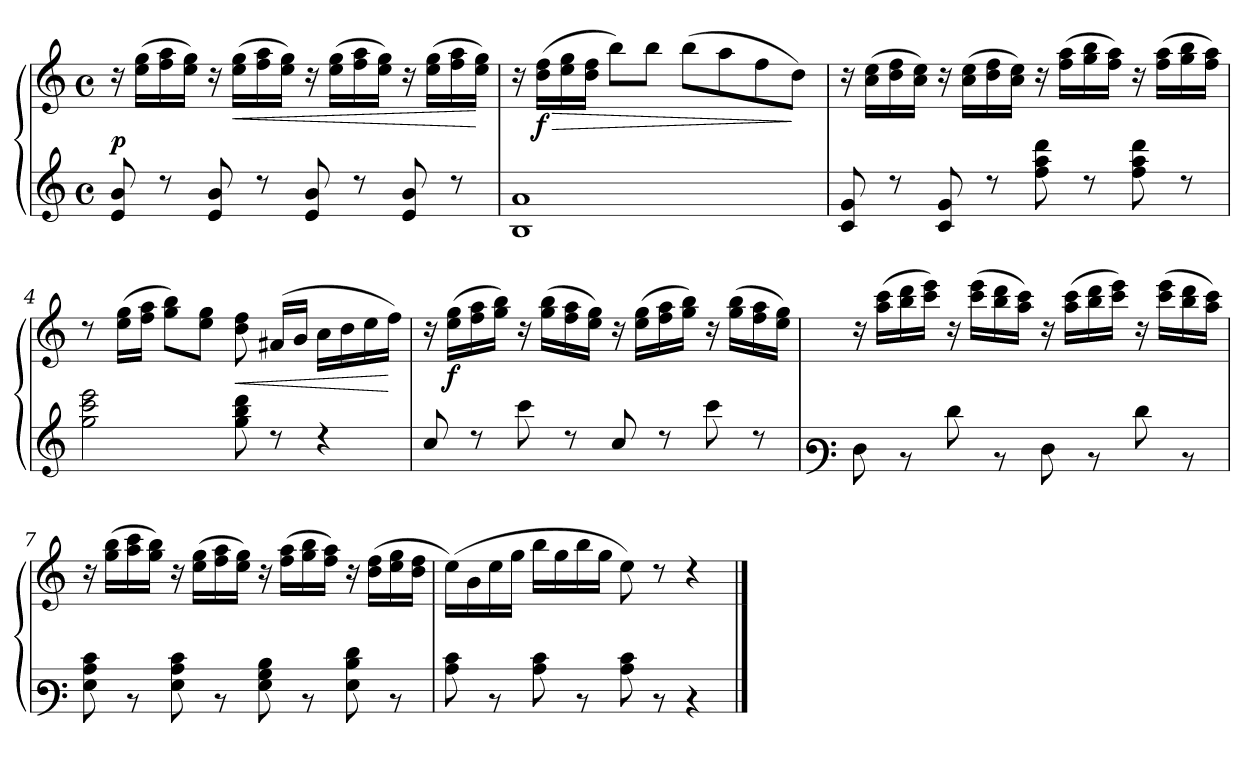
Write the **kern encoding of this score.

**kern	**kern	**dynam
*part1	*part1	*part1
*staff2	*staff1	*staff1/2
*clefG3	*clefG3	*
*M4/4	*M4/4	*
*met(c)	*met(c)	*
=1	=1	=1
!	!	!LO:DY:a=2
8c/ 8g/	16ra	p
.	(>16cc\ 16ee\LL	.
8rb	16dd\ 16ff\	.
.	16cc\ 16ee\JJ)	.
8c/ 8g/	16ra	.
!	!	!LO:HP:b
.	(>16cc\ 16ee\LL	<
8rb	16dd\ 16ff\	.
.	16cc\ 16ee\JJ)	.
8c/ 8g/	16ra	.
.	(>16cc\ 16ee\LL	.
8rb	16dd\ 16ff\	.
.	16cc\ 16ee\JJ)	.
8c/ 8g/	16ra	.
.	(>16cc\ 16ee\LL	.
8rb	16dd\ 16ff\	.
.	16cc\ 16ee\JJ)	[
=2	=2	=2
*^	*	*
1f	1G	16ra	.
!	!	!	!LO:HP:b
!	!	!	!LO:DY:n=1:b
.	.	(>16b\ 16dd\LL	> f
.	.	16cc\ 16ee\	.
.	.	16b\ 16dd\JJ	.
.	.	8gg\L)	.
.	.	8gg\J	.
.	.	(>8gg\L	.
.	.	8ff\	.
.	.	8dd\	.
.	.	8b\J)	]
*v	*v	*	*
!!LO:LB:g=z
=3	=3	=3
8A/ 8e/	16ra	.
.	(>16a\ 16cc\LL	.
8rb	16b\ 16dd\	.
.	16a\ 16cc\JJ)	.
8A/ 8e/	16ra	.
.	(>16a\ 16cc\LL	.
8rb	16b\ 16dd\	.
.	16a\ 16cc\JJ)	.
8dd\ 8ff\ 8bb\	16ra	.
.	(>16dd\ 16ff\LL	.
8rb	16ee\ 16gg\	.
.	16dd\ 16ff\JJ)	.
8dd\ 8ff\ 8bb\	16ra	.
.	(>16dd\ 16ff\LL	.
8rb	16ee\ 16gg\	.
.	16dd\ 16ff\JJ)	.
=4	=4	=4
2ee\ 2aa\ 2ccc\	8rb	.
.	(>16cc\ 16ee\LL	.
.	16dd\ 16ff\JJ	.
.	8ee\ 8gg\L)	.
.	8cc\ 8ee\J	.
!	!	!LO:HP:b
8ee\ 8gg\ 8bb\	8b\ 8dd\	<
8rb	(>16f#X/LL	.
.	16g/JJ	.
4rb	16a\LL	.
.	16b\	.
.	16cc\	.
.	16dd\JJ)	[
=5	=5	=5
8a/	16ra	.
!	!	!LO:DY:b
.	(>16cc\ 16ee\LL	f
8rb	16dd\ 16ff\	.
.	16ee\ 16gg\JJ)	.
8aa\	16ra	.
.	(>16ee\ 16gg\LL	.
8rb	16dd\ 16ff\	.
.	16cc\ 16ee\JJ)	.
8a/	16ra	.
.	(>16cc\ 16ee\LL	.
8rb	16dd\ 16ff\	.
.	16ee\ 16gg\JJ)	.
8aa\	16ra	.
.	(>16ee\ 16gg\LL	.
8rb	16dd\ 16ff\	.
.	16cc\ 16ee\JJ)	.
!!LO:LB:g=z
=6	=6	=6
*clefF3	*	*
8F\	16ra	.
.	(>16ff\ 16aa\LL	.
8rD	16gg\ 16bb\	.
.	16aa\ 16ccc\JJ)	.
8f\	16ra	.
.	(>16aa\ 16ccc\LL	.
8rD	16gg\ 16bb\	.
.	16ff\ 16aa\JJ)	.
8F\	16ra	.
.	(>16ff\ 16aa\LL	.
8rD	16gg\ 16bb\	.
.	16aa\ 16ccc\JJ)	.
8f\	16ra	.
.	(>16aa\ 16ccc\LL	.
8rD	16gg\ 16bb\	.
.	16ff\ 16aa\JJ)	.
=7	=7	=7
8G\ 8c\ 8e\	16ra	.
.	(>16ee\ 16gg\LL	.
8rD	16ff\ 16aa\	.
.	16ee\ 16gg\JJ)	.
8G\ 8c\ 8e\	16ra	.
.	(>16cc\ 16ee\LL	.
8rD	16dd\ 16ff\	.
.	16cc\ 16ee\JJ)	.
8G\ 8B\ 8d\	16ra	.
.	(>16dd\ 16ff\LL	.
8rD	16ee\ 16gg\	.
.	16dd\ 16ff\JJ)	.
8G\ 8d\ 8f\	16ra	.
.	(>16b\ 16dd\LL	.
8rD	16cc\ 16ee\	.
.	16b\ 16dd\JJ	.
=8	=8	=8
8c\ 8e\	(>16cc\LL)	.
.	16g\	.
8rD	16cc\	.
.	16ee\JJ	.
8c\ 8e\	16gg\LL	.
.	16ee\	.
8rD	16gg\	.
.	16ee\JJ	.
8c\ 8e\	8cc\)	.
8rD	8rb	.
4rD	4rb	.
==	==	==
*-	*-	*-
